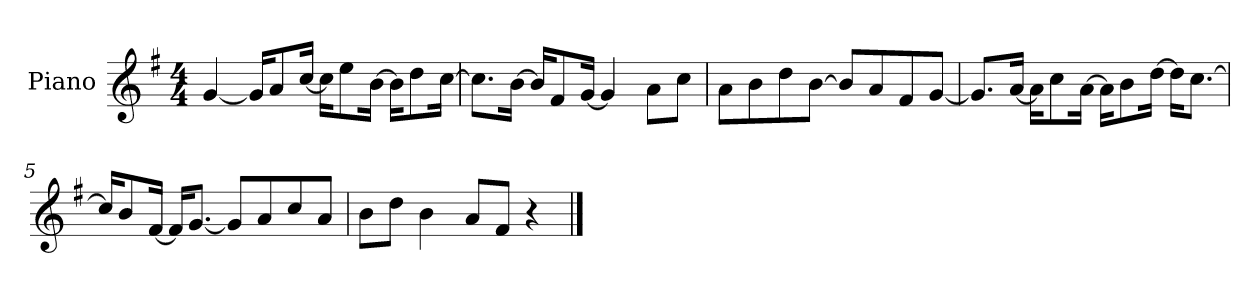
**kern
*part1
*staff1
*I"Piano
*I'P-no
*clefG2
*k[f#]
*M4/4
*MM90
=1
[4g/
16g/KL]
8a/
[16cc/Jk
16cc\KL]
8ee\
[16b\Jk
16b\KL]
8dd\
[16cc\Jk
=2
8.cc\L]
[16b\Jk
16b/KL]
8f#/
[16g/Jk
4g/]
8a\L
8cc\J
=3
8a\L
8b\
8dd\
[8b\J
8b/L]
8a/
8f#/
[8g/J
=4
8.g/L]
[16a/Jk
16a\KL]
8cc\
[16a\Jk
16a\KL]
8b\
[16dd\Jk
16dd\KL]
[8.cc\J
!!LO:LB:g=z
=5
16cc/KL]
8b/
[16f#/Jk
16f#/KL]
[8.g/J
8g/L]
8a/
8cc/
8a/J
=6
8b\L
8dd\J
4b\
8a/L
8f#/J
4r
==
*-
